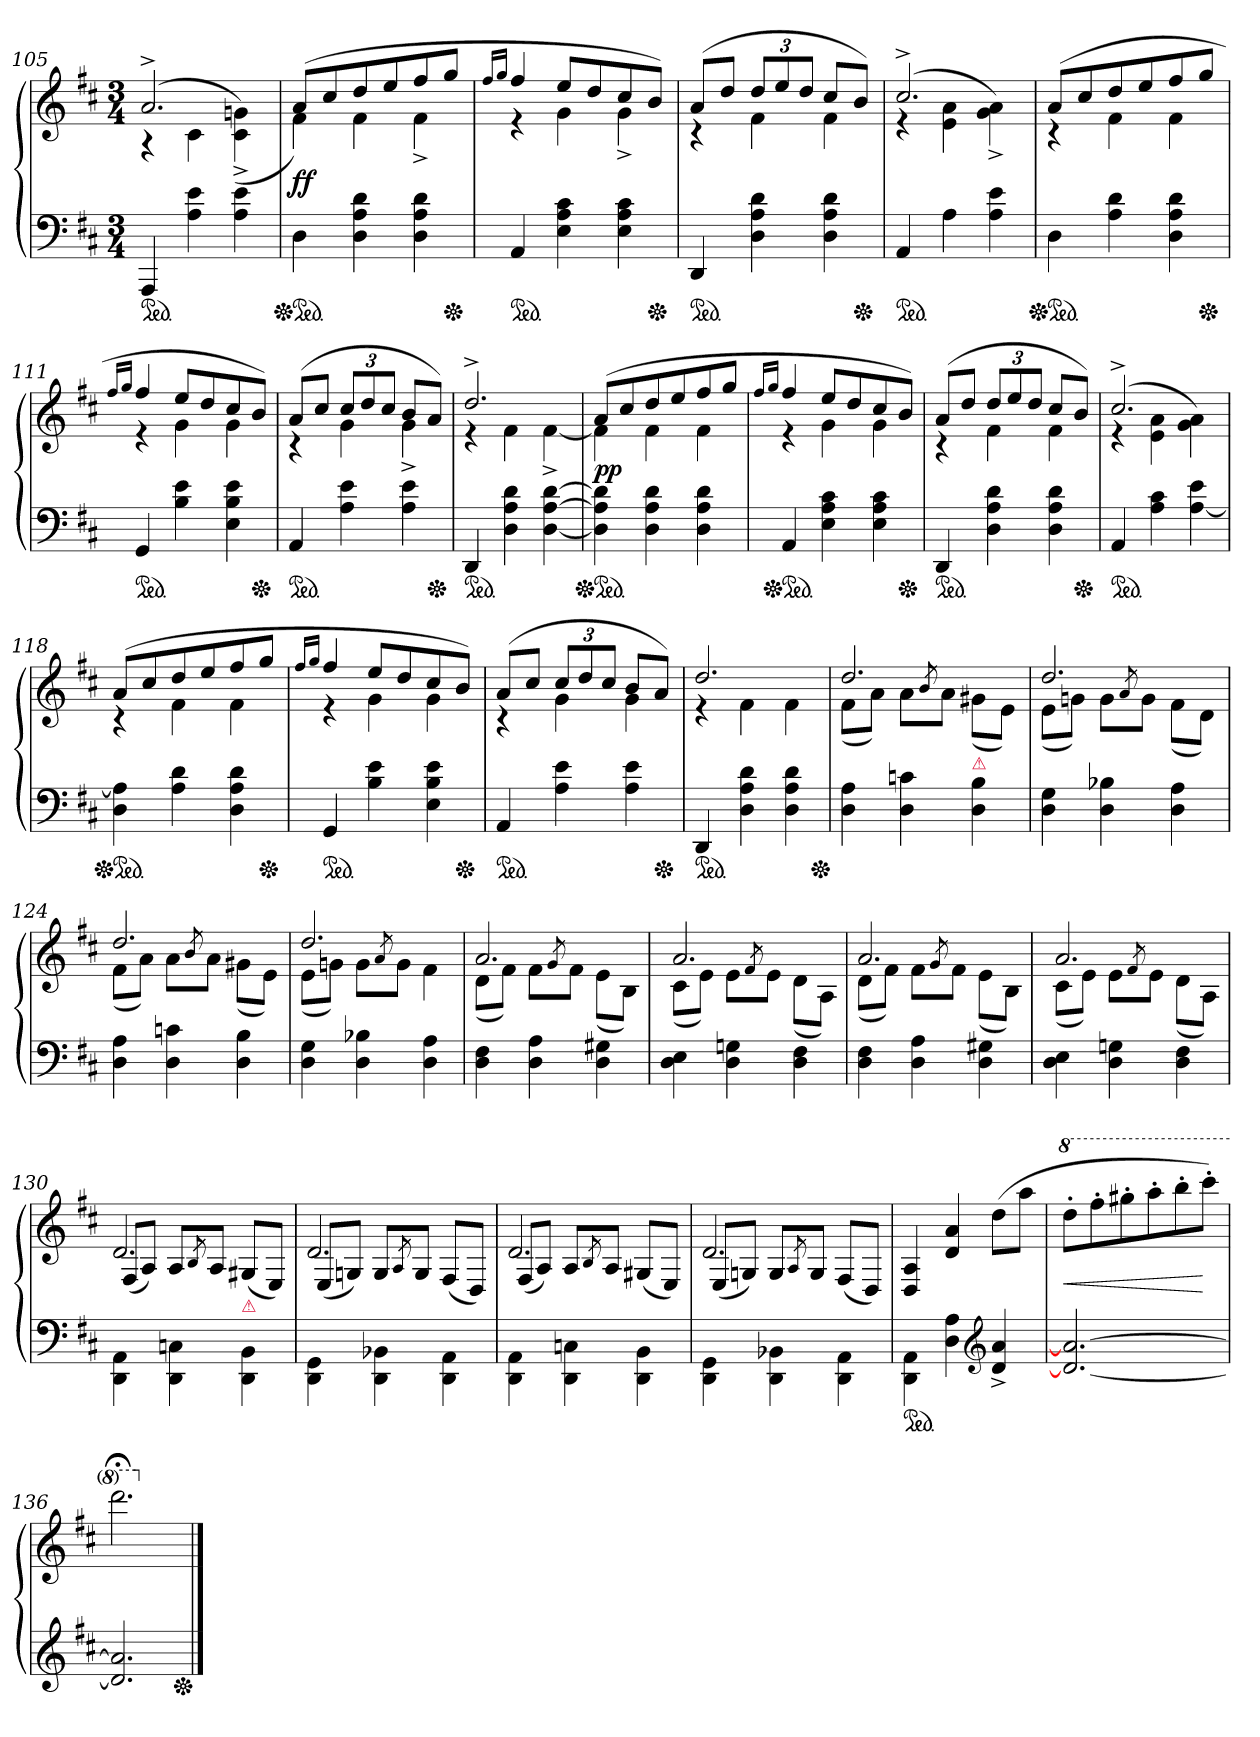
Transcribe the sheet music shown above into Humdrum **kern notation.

**kern	**kern	**dynam
*part1	*part1	*part1
*staff2	*staff1	*staff1/2
*clefF4	*clefG2	*
*k[f#c#]	*k[f#c#]	*
*M3/4	*M3/4	*
=105	=105	=105
*	*^	*
*ped	*	*	*
4AAA	(2.a^>	4r	.
4A 4e	.	4c#	.
4A 4e	.	(>4c#^> 4gn^>)	.
=106	=106	=106	=106
*Xped	*	*	*
*ped	*	*	*
4D	(>8aL	4f#)	ff
.	8cc#	.	.
4D 4A 4d	8dd	4f#	.
.	8ee	.	.
4D 4A 4d	8ff#	4f#^<	.
*Xped	*	*	*
.	8ggJ	.	.
=107	=107	=107	=107
.	16qff#/LL	.	.
.	16qgg/JJ	.	.
*ped	*	*	*
4AA	4ff#	4r	.
4E 4A 4c#	8eeL	4g	.
.	8dd	.	.
4E 4A 4c#	8cc#	4g^<	.
*Xped	*	*	*
.	8bJ)	.	.
=108	=108	=108	=108
*ped	*	*	*
4DD	(>8a/L	4r	.
.	8ddJ	.	.
4D 4A 4d	12ddL	4f#	.
.	12ee	.	.
.	12ddJ	.	.
4D 4A 4d	8cc#L	4f#	.
*Xped	*	*	*
.	8bJ)	.	.
=109	=109	=109	=109
*ped	*	*	*
4AA	(>2.cc#^>	4r	.
4A	.	4e 4a	.
4A 4e	.	4g^< 4a^<)	.
=110	=110	=110	=110
*Xped	*	*	*
*ped	*	*	*
4D	(>8aL	4r	.
.	8cc#	.	.
4A 4d	8dd	4f#	.
.	8ee	.	.
4D 4A 4d	8ff#	4f#	.
*Xped	*	*	*
.	8ggJ	.	.
=111	=111	=111	=111
.	16qff#/LL	.	.
.	16qgg/JJ	.	.
*ped	*	*	*
4GG	4ff#	4r	.
4B 4e	8eeL	4g	.
.	8dd	.	.
4E 4B 4e	8cc#	4g	.
*Xped	*	*	*
.	8bJ)	.	.
=112	=112	=112	=112
*ped	*	*	*
4AA	(>8a/L	4r	.
.	8cc#J	.	.
4A 4e	12cc#L	4g	.
.	12dd	.	.
.	12cc#J	.	.
4A 4e	8bL	4g^<	.
*Xped	*	*	*
.	8aJ)	.	.
=113	=113	=113	=113
*ped	*	*	*
4DD	2.dd^>	4r	.
4D 4A 4d	.	4f#	.
[4D [4A [4d	.	[4f#^<	.
=114	=114	=114	=114
*Xped	*	*	*
*ped	*	*	*
4D] 4A] 4d]	(>8aL	4f#]	pp
.	8cc#	.	.
4D 4A 4d	8dd	4f#	.
.	8ee	.	.
4D 4A 4d	8ff#	4f#	.
.	8ggJ	.	.
=115	=115	=115	=115
.	16qff#/LL	.	.
.	16qgg/JJ	.	.
*Xped	*	*	*
*ped	*	*	*
4AA	4ff#	4r	.
4E 4A 4c#	8eeL	4g	.
.	8dd	.	.
4E 4A 4c#	8cc#	4g	.
*Xped	*	*	*
.	8bJ)	.	.
=116	=116	=116	=116
*ped	*	*	*
4DD	(>8aL	4r	.
.	8ddJ	.	.
4D 4A 4d	12ddL	4f#	.
.	12ee	.	.
.	12ddJ	.	.
4D 4A 4d	8cc#L	4f#	.
*Xped	*	*	*
.	8bJ)	.	.
=117	=117	=117	=117
*ped	*	*	*
4AA	(>2.cc#^>	4r	.
4A 4c#	.	4e 4a	.
[4A 4e	.	4g 4a)	.
=118	=118	=118	=118
*Xped	*	*	*
*ped	*	*	*
4D 4A]	(>8aL	4r	.
.	8cc#	.	.
4A 4d	8dd	4f#	.
.	8ee	.	.
4D 4A 4d	8ff#	4f#	.
*Xped	*	*	*
.	8ggJ	.	.
=119	=119	=119	=119
.	16qff#/LL	.	.
.	16qgg/JJ	.	.
*ped	*	*	*
4GG	4ff#	4r	.
4B 4e	8eeL	4g	.
.	8dd	.	.
4E 4B 4e	8cc#	4g	.
*Xped	*	*	*
.	8bJ)	.	.
=120	=120	=120	=120
*ped	*	*	*
4AA	(>8aL	4r	.
.	8cc#J	.	.
4A 4e	12cc#L	4g	.
.	12dd	.	.
.	12cc#J	.	.
4A 4e	8bL	4g	.
*Xped	*	*	*
.	8aJ)	.	.
=121	=121	=121	=121
*ped	*	*	*
4DD	2.dd	4r	.
4D 4A 4d	.	4f#	.
4D 4A 4d	.	4f#	.
*Xped	*	*	*
=122	=122	=122	=122
4D 4A	2.dd	(>8f#L	.
.	.	8aJ)	.
4D 4cn	.	8aL	.
.	.	8qb/	.
.	.	8aJ	.
!	!	!LO:TX:b:Bi:color=crimson:t=⚠	!
4D 4B	.	(>8g#XL	.
.	.	8eJ)	.
=123	=123	=123	=123
4D 4G	2.dd	(>8eL	.
.	.	8gnJ)	.
4D 4B-X	.	8gL	.
.	.	8qa/	.
.	.	8gJ	.
4D 4A	.	(>8f#L	.
.	.	8dJ)	.
=124	=124	=124	=124
4D 4A	2.dd	(>8f#L	.
.	.	8aJ)	.
4D 4cn	.	8aL	.
.	.	8qb/	.
.	.	8aJ	.
4D 4B	.	(>8g#XL	.
.	.	8eJ)	.
=125	=125	=125	=125
4D 4G	2.dd	(>8eL	.
.	.	8gnJ)	.
4D 4B-X	.	8gL	.
.	.	8qa/	.
.	.	8gJ	.
4D 4A	.	4f#	.
=126	=126	=126	=126
4D 4F#	2.a	(<8dL	.
.	.	8f#J)	.
4D 4A	.	8f#L	.
.	.	8qg/	.
.	.	8f#J	.
4D 4G#X	.	(>8eL	.
.	.	8BJ)	.
=127	=127	=127	=127
4D 4E	2.a	(>8c#L	.
.	.	8eJ)	.
4D 4Gn	.	8eL	.
.	.	8qf#/	.
.	.	8eJ	.
4D 4F#	.	(>8dL	.
.	.	8AJ)	.
=128	=128	=128	=128
4D 4F#	2.a	(<8dL	.
.	.	8f#J)	.
4D 4A	.	8f#L	.
.	.	8qg/	.
.	.	8f#J	.
4D 4G#X	.	(>8eL	.
.	.	8BJ)	.
=129	=129	=129	=129
4D 4E	2.a	(>8c#L	.
.	.	8eJ)	.
4D 4Gn	.	8eL	.
.	.	8qf#/	.
.	.	8eJ	.
4D 4F#	.	(>8dL	.
.	.	8AJ)	.
=130	=130	=130	=130
4DD\ 4AA\	2.d	(<8F#/L	.
.	.	8A/J)	.
4DD\ 4Cn\	.	8A/L	.
.	.	8qB/	.
.	.	8A/J	.
!	!	!LO:TX:b:Bi:color=crimson:t=⚠	!
4DD\ 4BB\	.	(<8G#XL	.
.	.	8E/J)	.
=131	=131	=131	=131
4DD\ 4GG\	2.d	(<8E/L	.
.	.	8Gn/J)	.
4DD\ 4BB-X\	.	8G/L	.
.	.	8qA/	.
.	.	8G/J	.
4DD\ 4AA\	.	(<8F#/L	.
.	.	8D/J)	.
=132	=132	=132	=132
4DD\ 4AA\	2.d	(<8F#/L	.
.	.	8A/J)	.
4DD\ 4Cn\	.	8A/L	.
.	.	8qB/	.
.	.	8A/J	.
4DD\ 4BB\	.	(<8G#XL	.
.	.	8E/J)	.
=133	=133	=133	=133
4DD\ 4GG\	2.d	(<8E/L	.
.	.	8Gn/J)	.
4DD\ 4BB-X\	.	8G/L	.
.	.	8qA/	.
.	.	8G/J	.
4DD\ 4AA\	.	(<8F#/L	.
.	.	8D/J)	.
*	*v	*v	*
=134	=134	=134
*ped	*	*
4DD\ 4AA\	4D/ 4A/	.
4D 4A	4d 4a	.
*clefG2	*	*
4d^> 4a^>	(>8ddL	.
.	8aaJ	.
=135	=135	=135
*	*8va	*
2.d_ 2.a_	8ddd'L	<
.	8fff#'	.
.	8ggg#X'	.
.	8aaa'	.
.	8bbb'	.
.	8cccc#'J)	[
=136	=136	=136
2.d]/ 2.a]/	2.dddd;<	.
*Xped	*	*
*	*X8va	*
==	==	==
*-	*-	*-
